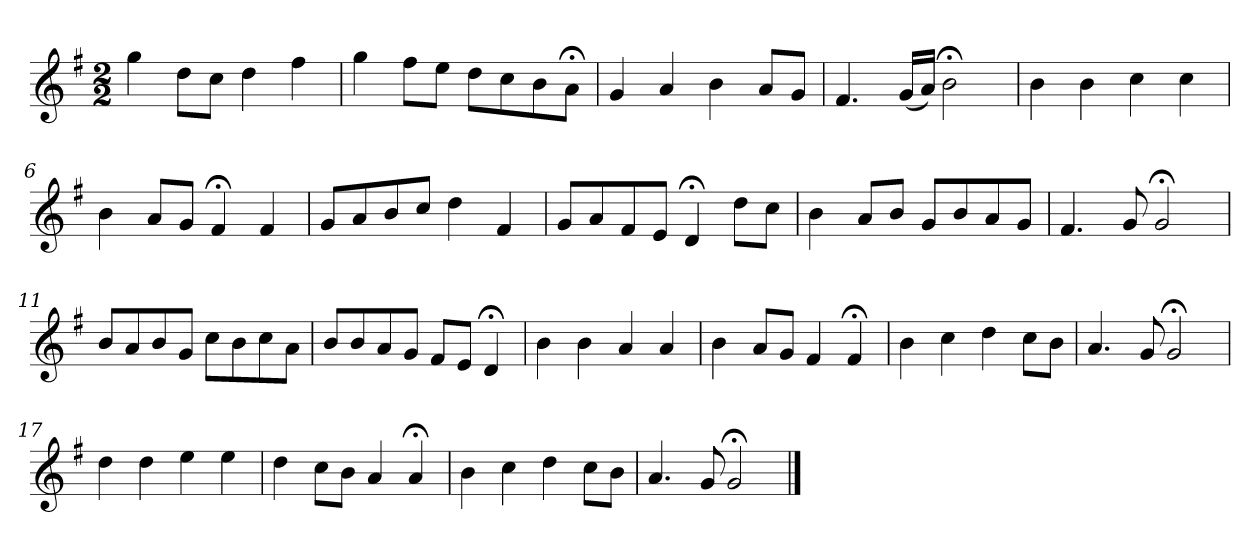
**kern
*part1
*staff1
*k[f#]
*G:
*M2/2
*MM120
=1
4gg
8ddL
8ccJ
4dd
4ff#
=2
4gg
8ff#L
8eeJ
8ddL
8cc
8b
8a;<J
=3
4g
4a
4b
8aL
8gJ
=4
4.f#
(16gLL
16aJJ)
2b;<
=5
4b
4b
4cc
4cc
=6
4b
8aL
8gJ
4f#;<
4f#
=7
8gL
8a
8b
8ccJ
4dd
4f#
=8
8gL
8a
8f#
8eJ
4d;<
8ddL
8ccJ
=9
4b
8aL
8bJ
8gL
8b
8a
8gJ
=10
4.f#
8g
2g;<
=11
8bL
8a
8b
8gJ
8ccL
8b
8cc
8aJ
=12
8bL
8b
8a
8gJ
8f#L
8eJ
4d;<
=13
4b
4b
4a
4a
=14
4b
8aL
8gJ
4f#
4f#;<
=15
4b
4cc
4dd
8ccL
8bJ
=16
4.a
8g
2g;<
=17
4dd
4dd
4ee
4ee
=18
4dd
8ccL
8bJ
4a
4a;<
=19
4b
4cc
4dd
8ccL
8bJ
=20
4.a
8g
2g;<
==
*-
